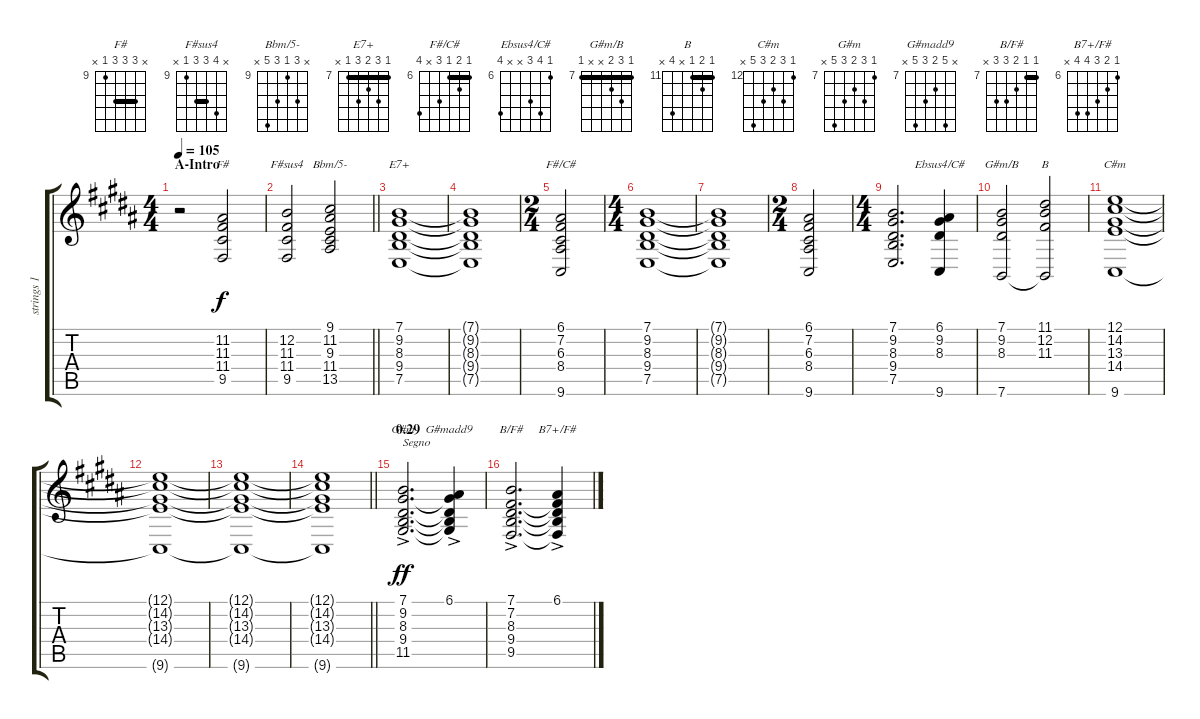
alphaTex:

\track ("strings 1" "strings 1") {instrument stringensemble2}
\staff {score tabs}
\tuning (E4 B3 G3 D3 A2 E2) {hide}
\chord ("F#" x 11 11 11 9 x) {firstfret 9 barre 11}
\chord ("F#sus4" x 12 11 11 9 x) {firstfret 9 barre 11}
\chord ("Bbm/5-" x 11 9 11 13 x) {firstfret 9}
\chord ("E7+" 7 9 8 9 7 x) {firstfret 7 barre 7}
\chord ("F#/C#" 6 7 6 8 x 9) {firstfret 6 barre 6}
\chord ("Ebsus4/C#" 6 9 8 x x 9) {firstfret 6}
\chord ("G#m/B" 7 9 8 x x 7) {firstfret 7 barre 7}
\chord ("B" 11 12 11 x 14 x) {firstfret 11 barre 11}
\chord ("C#m" 12 14 13 14 16 x) {firstfret 12}
\chord ("G#m" 7 9 8 9 11 x) {firstfret 7}
\chord ("G#madd9" x 11 8 9 11 x) {firstfret 7}
\chord ("B/F#" 7 7 8 9 9 x) {firstfret 7 barre 7}
\chord ("B7+/F#" 6 7 8 9 9 x) {firstfret 6}
\ts (4 4)
\section ("" "A-Intro")
\tempo 105
\clef g2
\ks b
r.2{dy f instrument stringensemble2} (11.2 11.3 11.4 9.5).2{ch "F#"} |
\barLineRight lightlight
(12.2 11.3 11.4 9.5).2{ch "F#sus4"} (9.1 11.2 9.3 11.4 13.5).2{ch "Bbm/5-"} |
(7.1 9.2 8.3 9.4 7.5).1{ch "E7+"} |
(7.1{t} 9.2{t} 8.3{t} 9.4{t} 7.5{t}).1 |
\ts (2 4)
(6.1 7.2 6.3 8.4 9.6).2{ch "F#/C#"} |
\ts (4 4)
(7.1 9.2 8.3 9.4 7.5).1 |
(7.1{t} 9.2{t} 8.3{t} 9.4{t} 7.5{t}).1 |
\ts (2 4)
(6.1 7.2 6.3 8.4 9.6).2 |
\ts (4 4)
(7.1 9.2 8.3 9.4 7.5).2{d} (6.1 9.2 8.3 9.6).4{ch "Ebsus4/C#"} |
(7.1 9.2 8.3 7.6).2{ch "G#m/B"} (11.1 12.2 11.3 7.6{t}).2{ch "B"} |
(12.1 14.2 13.3 14.4 9.6).1{ch "C#m"} |
(12.1{t} 14.2{t} 13.3{t} 14.4{t} 9.6{t}).1 |
(12.1{t} 14.2{t} 13.3{t} 14.4{t} 9.6{t}).1{volume 5} |
\barLineRight lightlight
(12.1{t} 14.2{t} 13.3{t} 14.4{t} 9.6{t}).1 |
\section ("" "0.29")
(7.1{ac} 9.2 8.3 9.4 11.5).2{d ch "G#m" txt "Segno" dy ff volume 11} (6.1{ac} 9.2{t} 8.3{t} 9.4{t} 11.5{t}).4{ch "G#madd9"} |
(7.1{ac} 7.2 8.3 9.4 9.5).2{d ch "B/F#"} (6.1{ac} 7.2{t} 8.3{t} 9.4{t} 9.5{t}).4{ch "B7+/F#"}
